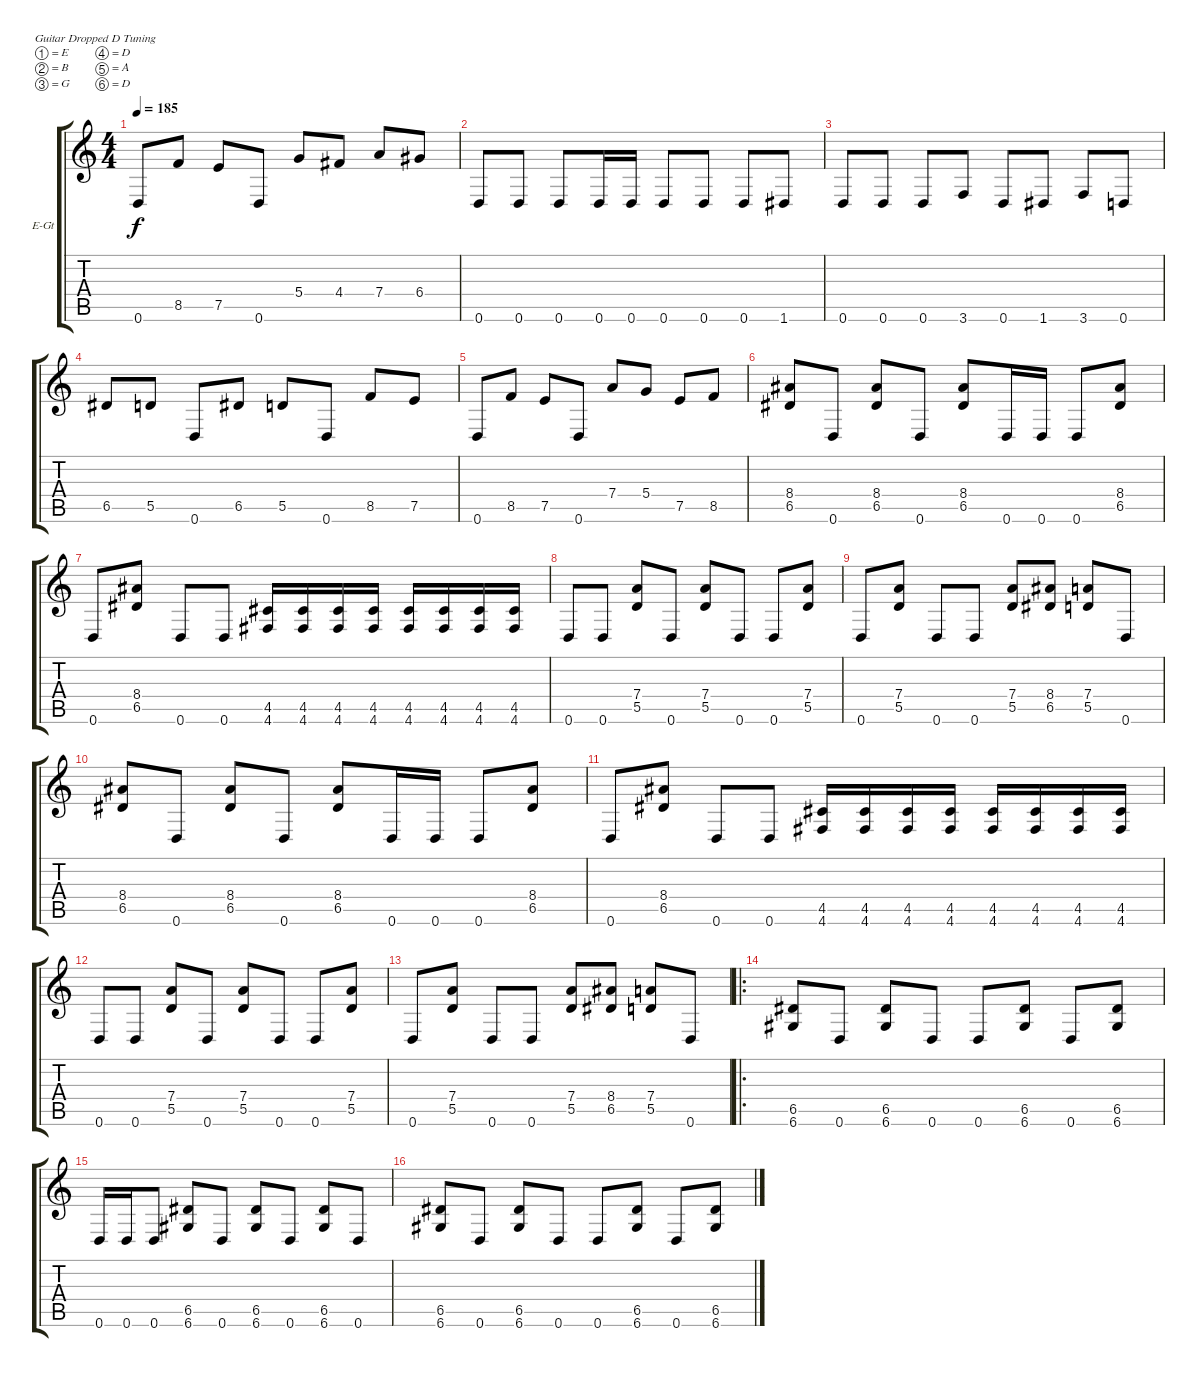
\bracketExtendMode groupsimilarinstruments
\firstSystemTrackNameOrientation horizontal
\otherSystemsTrackNameOrientation horizontal
\track ("Willie Adler" "E-Gt") {instrument distortionguitar}
\staff {score tabs}
\tuning (E4 B3 G3 D3 A2 D2)
\ts (4 4)
\tempo 185
\clef g2
\ks c
0.6.8{dy f} 8.5.8 7.5.8 0.6.8 5.4.8 4.4.8 7.4.8 6.4.8 |
0.6.8 0.6.8 0.6.8 0.6.16 0.6.16 0.6.8 0.6.8 0.6.8 1.6.8 |
0.6.8 0.6.8 0.6.8 3.6.8 0.6.8 1.6.8 3.6.8 0.6.8 |
6.5.8 5.5.8 0.6.8 6.5.8 5.5.8 0.6.8 8.5.8 7.5.8 |
0.6.8 8.5.8 7.5.8 0.6.8 7.4.8 5.4.8 7.5.8 8.5.8 |
(8.4 6.5).8 0.6.8 (8.4 6.5).8 0.6.8 (8.4 6.5).8 0.6.16 0.6.16 0.6.8 (8.4 6.5).8 |
0.6.8 (8.4 6.5).8 0.6.8 0.6.8 (4.5 4.6).16 (4.5 4.6).16 (4.5 4.6).16 (4.5 4.6).16 (4.5 4.6).16 (4.5 4.6).16 (4.5 4.6).16 (4.5 4.6).16 |
0.6.8 0.6.8 (7.4 5.5).8 0.6.8 (7.4 5.5).8 0.6.8 0.6.8 (7.4 5.5).8 |
0.6.8 (7.4 5.5).8 0.6.8 0.6.8 (7.4 5.5).8 (8.4 6.5).8 (7.4 5.5).8 0.6.8 |
(8.4 6.5).8 0.6.8 (8.4 6.5).8 0.6.8 (8.4 6.5).8 0.6.16 0.6.16 0.6.8 (8.4 6.5).8 |
0.6.8 (8.4 6.5).8 0.6.8 0.6.8 (4.5 4.6).16 (4.5 4.6).16 (4.5 4.6).16 (4.5 4.6).16 (4.5 4.6).16 (4.5 4.6).16 (4.5 4.6).16 (4.5 4.6).16 |
0.6.8 0.6.8 (7.4 5.5).8 0.6.8 (7.4 5.5).8 0.6.8 0.6.8 (7.4 5.5).8 |
0.6.8 (7.4 5.5).8 0.6.8 0.6.8 (7.4 5.5).8 (8.4 6.5).8 (7.4 5.5).8 0.6.8 |
\ro
(6.5 6.6).8 0.6.8 (6.5 6.6).8 0.6.8 0.6.8 (6.5 6.6).8 0.6.8 (6.5 6.6).8 |
0.6.16 0.6.16 0.6.8 (6.5 6.6).8 0.6.8 (6.5 6.6).8 0.6.8 (6.5 6.6).8 0.6.8 |
(6.5 6.6).8 0.6.8 (6.5 6.6).8 0.6.8 0.6.8 (6.5 6.6).8 0.6.8 (6.5 6.6).8
